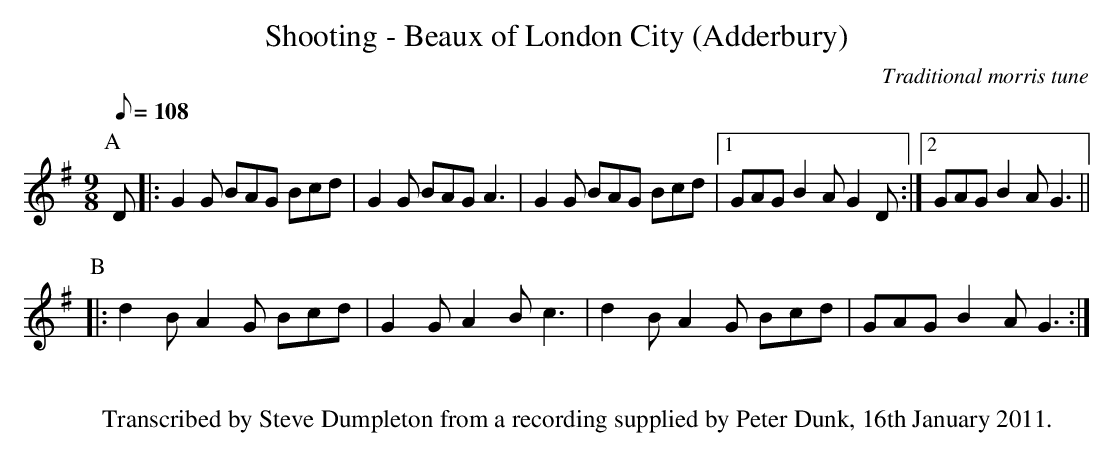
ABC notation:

X:1
T:Shooting - Beaux of London City (Adderbury)
C:Traditional morris tune
M:9/8
Q:108
K:G
P:A
D |: G2 G BAG Bcd | G2 G BAG A3 | G2 G BAG Bcd |1 GAG B2A G2 D :|2 GAG B2A G3||
P:B
|:d2 B A2 G Bcd | G2 G  A2 B c3 | d2 B A2 G Bcd | GAG B2A G3 :|
W:
W:Transcribed by Steve Dumpleton from a recording supplied by Peter Dunk, 16th January 2011.
